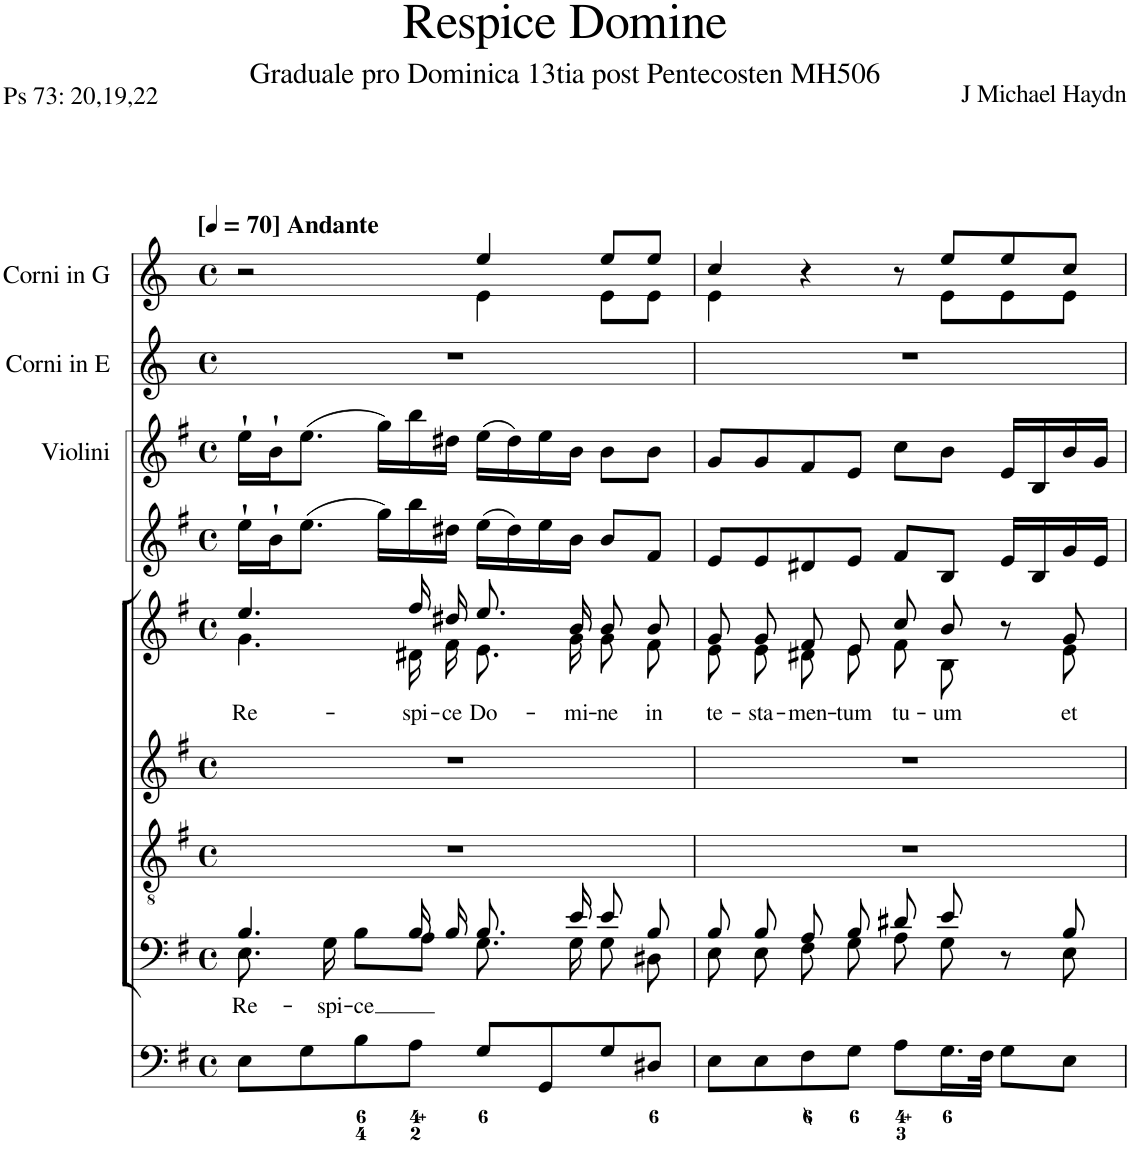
**kern	**kern	**text	**kern	**kern	**kern	**text	**kern	**kern	**kern	**kern
*part9	*part8	*part8	*part7	*part6	*part5	*part5	*part4	*part3	*part2	*part1
*staff9	*staff8	*staff8	*staff7	*staff6	*staff5	*staff5	*staff4	*staff3	*staff2	*staff1
*I"Organ	*I"Voice	*	*I"Tenor	*I"Alto	*I"Voice	*	*I"Violin	*I"Violini	*I"Corni in E	*I"Corni in G
*	*	*	*	*	*	*	*I'Vln	*I'Vln	*	*
*clefF4	*clefF4	*	*clefGv2	*clefG2	*clefG2	*	*clefG2	*clefG2	*clefG2	*clefG2
*	*	*	*	*	*	*	*	*	*Trd5c8	*Trd3c5
*k[f#]	*k[f#]	*	*k[f#]	*k[f#]	*k[f#]	*	*k[f#]	*k[f#]	*k[b-e-a-]	*k[]
*M4/4	*M4/4	*	*M4/4	*M4/4	*M4/4	*	*M4/4	*M4/4	*M4/4	*M4/4
*met(c)	*met(c)	*	*met(c)	*met(c)	*met(c)	*	*met(c)	*met(c)	*met(c)	*met(c)
*MM70	*MM70	*	*MM70	*MM70	*MM70	*	*MM70	*MM70	*MM70	*MM70
=1	=1	=1	=1	=1	=1	=1	=1	=1	=1	=1
*	*^	*	*	*	*	*	*	*	*	*
!	!	!	!	!	!	!	!	!	!	!	!LO:TX:a:B:t=[
!	!	!	!	!	!	!	!	!	!	!	!LO:TX:a:B:t=] Andante
!	!	!	!LO:LY:b	!	!	!	!LO:LY:b	!	!	!	!
*	*	*	*	*	*	*^	*	*	*	*	*^
8E\L	4.B/	8.E\	Re-	1r	1r	4.ee/	4.g\	Re-	16ee`\LL	16ee`\LL	1r	2r	2ryy
.	.	.	.	.	.	.	.	.	16b`\J	16b`\J	.	.	.
8G\	.	.	.	.	.	.	.	.	(8.ee\J	(8.ee\J	.	.	.
!	!	!	!LO:LY:b	!	!	!	!	!	!	!	!	!	!
.	.	16G\	-spi-	.	.	.	.	.	.	.	.	.	.
!	!	!	!LO:LY:b	!	!	!	!	!	!	!	!	!	!
8B\	.	8B\L	-ce	.	.	.	.	.	.	.	.	.	.
.	.	.	.	.	.	.	.	.	16gg\LL)	16gg\LL)	.	.	.
!	!	!	!	!	!	!	!	!LO:LY:b	!	!	!	!	!
8A\J	16B/	8A\J	.	.	.	16ff#/LL	16d#X\LL	-spi-	16bb\	16bb\	.	.	.
!	!	!	!	!	!	!	!	!LO:LY:b	!	!	!	!	!
.	16B/	.	.	.	.	16dd#X/JJ	16f#\JJ	-ce	16dd#X\JJ	16dd#X\JJ	.	.	.
!	!	!	!	!	!	!	!	!LO:LY:b	!	!	!	!	!
8G/L	8.B/	8.G\	.	.	.	8.ee/L	8.e\L	Do-	(16ee\LL	(16ee\LL	.	4ee/	4e\
.	.	.	.	.	.	.	.	.	16dd#\)	16dd#\)	.	.	.
8GG/	.	.	.	.	.	.	.	.	16ee\	16ee\	.	.	.
!	!	!	!	!	!	!	!	!LO:LY:b	!	!	!	!	!
.	16e/	16G\	.	.	.	16b/Jk	16g\Jk	-mi-	16b\JJ	16b\JJ	.	.	.
!	!	!	!	!	!	!	!	!LO:LY:b	!	!	!	!	!
8G/	8e/	8G\	.	.	.	8b/L	8g\L	-ne	8b/L	8b\L	.	8ee/L	8e\L
!	!	!	!	!	!	!	!	!LO:LY:b	!	!	!	!	!
8D#X/J	8B/	8D#X\	.	.	.	8b/J	8f#\J	in	8f#/J	8b\J	.	8ee/J	8e\J
=2	=2	=2	=2	=2	=2	=2	=2	=2	=2	=2	=2	=2	=2
!	!	!	!	!	!	!	!	!LO:LY:b	!	!	!	!	!
8E\L	8B/	8E\	.	1r	1r	8g/L	8e\L	te-	8e/L	8g/L	1r	4cc/	4e\
!	!	!	!	!	!	!	!	!LO:LY:b	!	!	!	!	!
8E\	8B/	8E\	.	.	.	8g/J	8e\J	-sta-	8e/	8g/	.	.	.
!	!	!	!	!	!	!	!	!LO:LY:b	!	!	!	!	!
8F#\	8A/	8F#\	.	.	.	8f#/L	8d#X\L	-men-	8d#X/	8f#/	.	4r	4.ryy
!	!	!	!	!	!	!	!	!LO:LY:b	!	!	!	!	!
8G\J	8B/	8G\	.	.	.	8e/J	8e\J	-tum	8e/J	8e/J	.	.	.
!	!	!	!	!	!	!	!	!LO:LY:b	!	!	!	!	!
8A\L	8d#X/	8A\	.	.	.	8cc/L	8f#\L	tu-	8f#/L	8cc\L	.	8r	.
!	!	!	!	!	!	!	!	!LO:LY:b	!	!	!	!	!
16.G\L	8e/	8G\	.	.	.	8b/J	8B\J	-um	8B/J	8b\J	.	8ee/L	8e\L
32F#\JJk	.	.	.	.	.	.	.	.	.	.	.	.	.
8G\L	8r	8ryy	.	.	.	8r	8ryy	.	16e/LL	16e/LL	.	8ee/	8e\
.	.	.	.	.	.	.	.	.	16B/	16B/	.	.	.
!	!	!	!	!	!	!	!	!LO:LY:b	!	!	!	!	!
8E\J	8B/	8E\	.	.	.	8g/	8e\J	et	16g/	16b/	.	8cc/J	8e\J
.	.	.	.	.	.	.	.	.	16e/JJ	16g/JJ	.	.	.
*	*v	*v	*	*	*	*v	*v	*	*	*	*	*v	*v
=	=	=	=	=	=	=	=	=	=	=
*-	*-	*-	*-	*-	*-	*-	*-	*-	*-	*-
